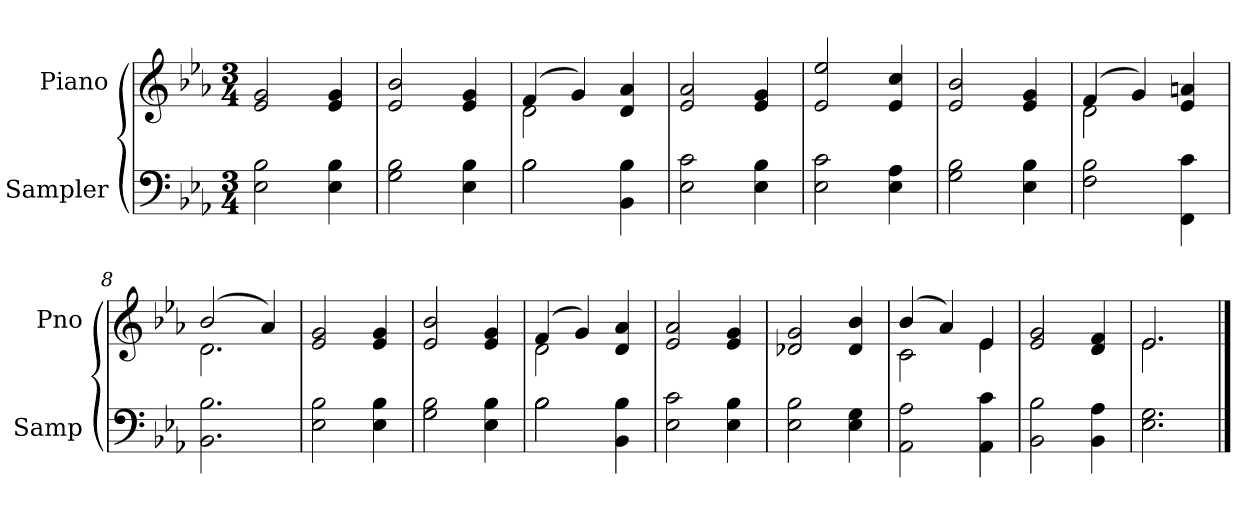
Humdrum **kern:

**kern	**kern
*part2	*part1
*staff2	*staff1
*I"Sampler	*I"Piano
*I'Samp	*I'Pno
*clefF4	*clefG2
*k[b-e-a-]	*k[b-e-a-]
*E-:	*E-:
*M3/4	*M3/4
=1	=1
2E- 2B-	2e- 2g
4E- 4B-	4e- 4g
=2	=2
2G 2B-	2e- 2b-
4E- 4B-	4e- 4g
=3	=3
*^	*^
2B-\	2B-	(4f/	2d
.	.	4g/)	.
4BB- 4B-	4ryy	4d 4a-	4ryy
*v	*v	*	*
*	*v	*v
=4	=4
2E- 2c	2e- 2a-
4E- 4B-	4e- 4g
=5	=5
2E- 2c	2e- 2ee-
4E- 4A-	4e- 4cc
=6	=6
2G 2B-	2e- 2b-
4E- 4B-	4e- 4g
=7	=7
*	*^
2F 2B-	(4f/	2d
.	4g/)	.
4FF 4c	4e- 4an	4ryy
=8	=8	=8
2.BB- 2.B-	(2b-/	2.d
.	4a-/)	.
*	*v	*v
=9	=9
2E- 2B-	2e- 2g
4E- 4B-	4e- 4g
=10	=10
2G 2B-	2e- 2b-
4E- 4B-	4e- 4g
=11	=11
*^	*^
2B-\	2B-	(4f/	2d
.	.	4g/)	.
4BB- 4B-	4ryy	4d 4a-	4ryy
*v	*v	*	*
*	*v	*v
=12	=12
2E- 2c	2e- 2a-
4E- 4B-	4e- 4g
=13	=13
2E- 2B-	2d-X 2g
4E- 4G	4d- 4b-
=14	=14
*	*^
2AA- 2A-	(4b-/	2c
.	4a-/)	.
4AA- 4c	4e-/	4e-
*	*v	*v
=15	=15
2BB- 2B-	2e- 2g
4BB- 4A-	4d 4f
=16	=16
*	*^
2.E- 2.G	2.e-/	2.e-
*	*v	*v
==	==
*-	*-
